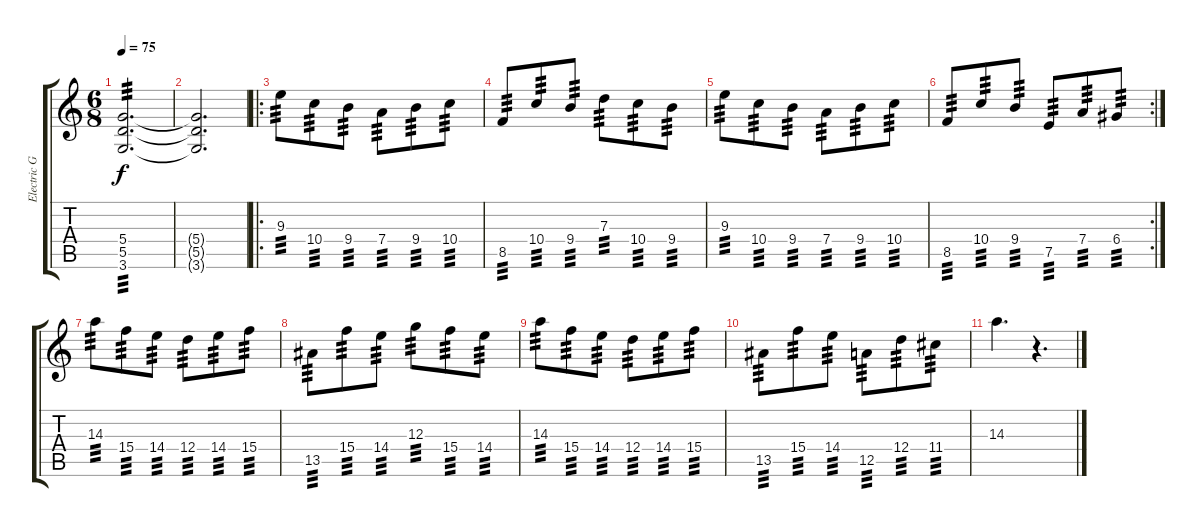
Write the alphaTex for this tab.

\track ("Electric Guitar 1" "Electric G") {instrument distortionguitar}
\staff {score tabs}
\tuning (E4 B3 G3 D3 A2 E2) {hide}
\ts (6 8)
\tempo 75
\clef g2
\ks c
(5.4 5.5 3.6).2{d tp 3 dy f} |
(5.4{t} 5.5{t} 3.6{t}).2{d} |
\ro
9.3.8{tp 3} 10.4.8{tp 3} 9.4.8{tp 3} 7.4.8{tp 3} 9.4.8{tp 3} 10.4.8{tp 3} |
8.5.8{tp 3} 10.4.8{tp 3} 9.4.8{tp 3} 7.3.8{tp 3} 10.4.8{tp 3} 9.4.8{tp 3} |
9.3.8{tp 3} 10.4.8{tp 3} 9.4.8{tp 3} 7.4.8{tp 3} 9.4.8{tp 3} 10.4.8{tp 3} |
\rc 2
8.5.8{tp 3} 10.4.8{tp 3} 9.4.8{tp 3} 7.5.8{tp 3} 7.4.8{tp 3} 6.4.8{tp 3} |
14.3.8{tp 3} 15.4.8{tp 3} 14.4.8{tp 3} 12.4.8{tp 3} 14.4.8{tp 3} 15.4.8{tp 3} |
13.5.8{tp 3} 15.4.8{tp 3} 14.4.8{tp 3} 12.3.8{tp 3} 15.4.8{tp 3} 14.4.8{tp 3} |
14.3.8{tp 3} 15.4.8{tp 3} 14.4.8{tp 3} 12.4.8{tp 3} 14.4.8{tp 3} 15.4.8{tp 3} |
13.5.8{tp 3} 15.4.8{tp 3} 14.4.8{tp 3} 12.5.8{tp 3} 12.4.8{tp 3} 11.4.8{tp 3} |
14.3.4{d} r.4{d}
